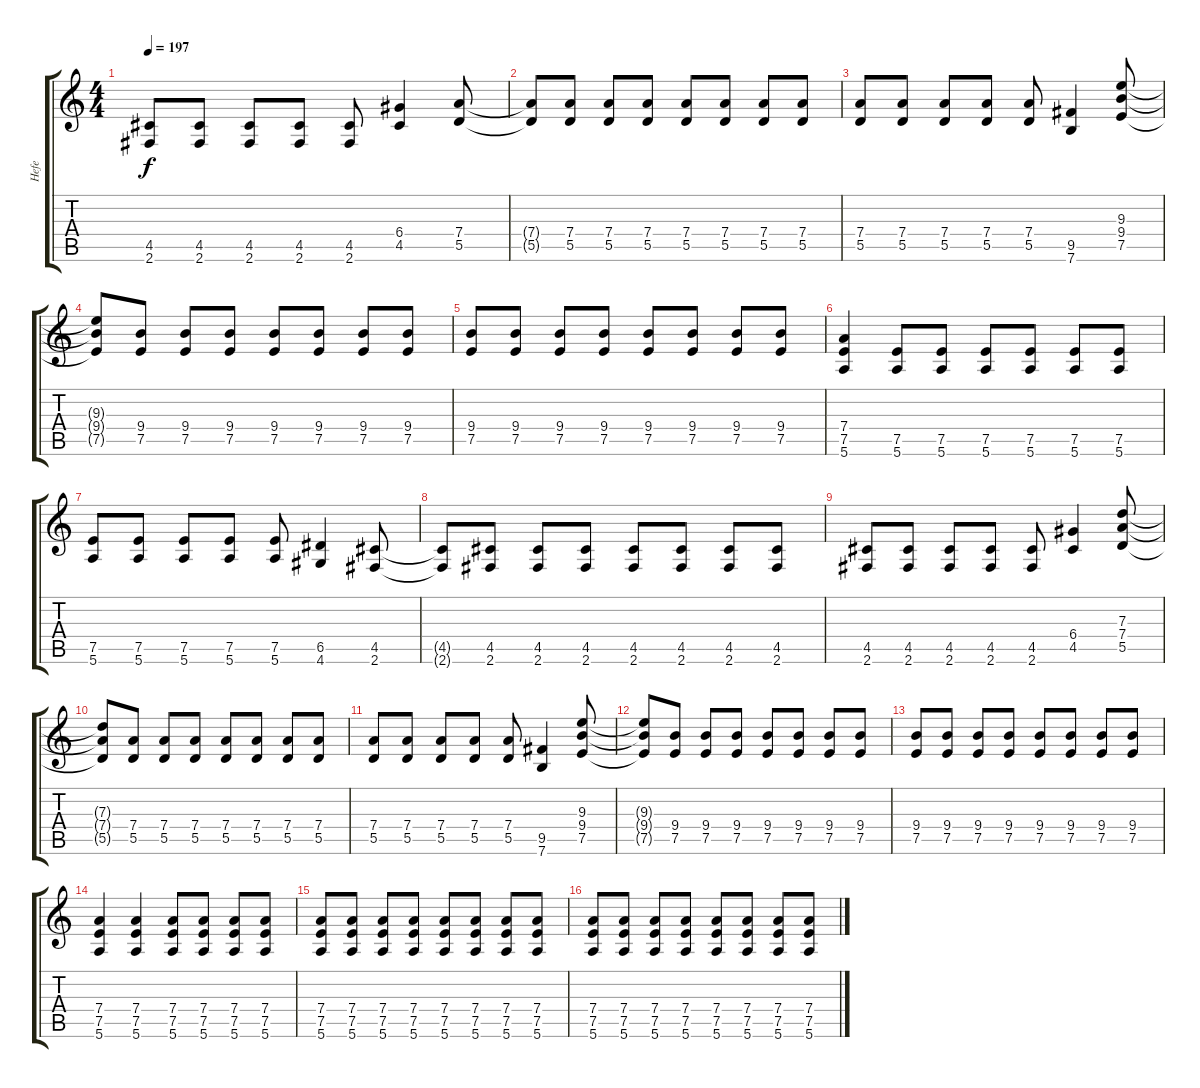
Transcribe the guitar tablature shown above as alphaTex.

\track ("Hefe" "Hefe") {instrument overdrivenguitar}
\staff {score tabs}
\tuning (E4 B3 G3 D3 A2 E2) {hide}
\ts (4 4)
\tempo 197
\clef g2
\ks c
(4.5 2.6).8{dy f} (4.5 2.6).8 (4.5 2.6).8 (4.5 2.6).8 (4.5 2.6).8 (6.4 4.5).4 (7.4 5.5).8 |
(7.4{t} 5.5{t}).8 (7.4 5.5).8 (7.4 5.5).8 (7.4 5.5).8 (7.4 5.5).8 (7.4 5.5).8 (7.4 5.5).8 (7.4 5.5).8 |
(7.4 5.5).8 (7.4 5.5).8 (7.4 5.5).8 (7.4 5.5).8 (7.4 5.5).8 (9.5 7.6).4 (9.3 9.4 7.5).8 |
(9.3{t} 9.4{t} 7.5{t}).8 (9.4 7.5).8 (9.4 7.5).8 (9.4 7.5).8 (9.4 7.5).8 (9.4 7.5).8 (9.4 7.5).8 (9.4 7.5).8 |
(9.4 7.5).8 (9.4 7.5).8 (9.4 7.5).8 (9.4 7.5).8 (9.4 7.5).8 (9.4 7.5).8 (9.4 7.5).8 (9.4 7.5).8 |
(7.4 7.5 5.6).4 (7.5 5.6).8 (7.5 5.6).8 (7.5 5.6).8 (7.5 5.6).8 (7.5 5.6).8 (7.5 5.6).8 |
(7.5 5.6).8 (7.5 5.6).8 (7.5 5.6).8 (7.5 5.6).8 (7.5 5.6).8 (6.5 4.6).4 (4.5 2.6).8 |
(4.5{t} 2.6{t}).8 (4.5 2.6).8 (4.5 2.6).8 (4.5 2.6).8 (4.5 2.6).8 (4.5 2.6).8 (4.5 2.6).8 (4.5 2.6).8 |
(4.5 2.6).8 (4.5 2.6).8 (4.5 2.6).8 (4.5 2.6).8 (4.5 2.6).8 (6.4 4.5).4 (7.3 7.4 5.5).8 |
(7.3{t} 7.4{t} 5.5{t}).8 (7.4 5.5).8 (7.4 5.5).8 (7.4 5.5).8 (7.4 5.5).8 (7.4 5.5).8 (7.4 5.5).8 (7.4 5.5).8 |
(7.4 5.5).8 (7.4 5.5).8 (7.4 5.5).8 (7.4 5.5).8 (7.4 5.5).8 (9.5 7.6).4 (9.3 9.4 7.5).8 |
(9.3{t} 9.4{t} 7.5{t}).8 (9.4 7.5).8 (9.4 7.5).8 (9.4 7.5).8 (9.4 7.5).8 (9.4 7.5).8 (9.4 7.5).8 (9.4 7.5).8 |
(9.4 7.5).8 (9.4 7.5).8 (9.4 7.5).8 (9.4 7.5).8 (9.4 7.5).8 (9.4 7.5).8 (9.4 7.5).8 (9.4 7.5).8 |
(7.4 7.5 5.6).4 (7.4 7.5 5.6).4 (7.4 7.5 5.6).8 (7.4 7.5 5.6).8 (7.4 7.5 5.6).8 (7.4 7.5 5.6).8 |
(7.4 7.5 5.6).8 (7.4 7.5 5.6).8 (7.4 7.5 5.6).8 (7.4 7.5 5.6).8 (7.4 7.5 5.6).8 (7.4 7.5 5.6).8 (7.4 7.5 5.6).8 (7.4 7.5 5.6).8 |
(7.4 7.5 5.6).8 (7.4 7.5 5.6).8 (7.4 7.5 5.6).8 (7.4 7.5 5.6).8 (7.4 7.5 5.6).8 (7.4 7.5 5.6).8 (7.4 7.5 5.6).8 (7.4 7.5 5.6).8
